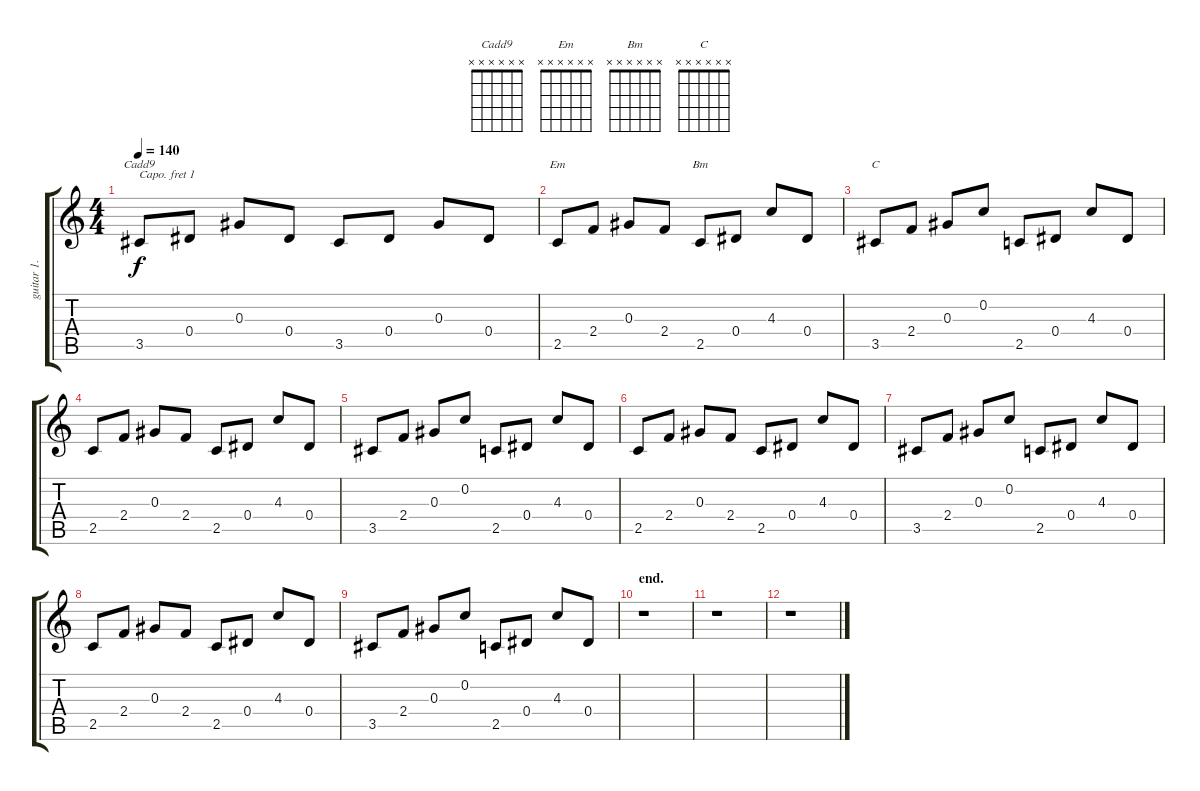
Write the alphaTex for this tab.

\track ("guitar 1." "guitar 1.") {instrument acousticguitarsteel}
\staff {score tabs}
\capo 1
\tuning (E4 B3 G3 D3 A2 E2) {hide}
\chord ("Cadd9" x x x x x x) {firstfret 0}
\chord ("Em" x x x x x x) {firstfret 0}
\chord ("Bm" x x x x x x) {firstfret 0}
\chord ("C" x x x x x x) {firstfret 0}
\ts (4 4)
\tempo 140
\clef g2
\ks c
3.5.8{ch "Cadd9" dy f} 0.4.8 0.3.8 0.4.8 3.5.8 0.4.8 0.3.8 0.4.8 |
2.5.8{ch "Em"} 2.4.8 0.3.8 2.4.8 2.5.8{ch "Bm"} 0.4.8 4.3.8 0.4.8 |
3.5.8{ch "C"} 2.4.8 0.3.8 0.2.8 2.5.8 0.4.8 4.3.8 0.4.8 |
2.5.8 2.4.8 0.3.8 2.4.8 2.5.8 0.4.8 4.3.8 0.4.8 |
3.5.8 2.4.8 0.3.8 0.2.8 2.5.8 0.4.8 4.3.8 0.4.8 |
2.5.8 2.4.8 0.3.8 2.4.8 2.5.8 0.4.8 4.3.8 0.4.8 |
3.5.8 2.4.8 0.3.8 0.2.8 2.5.8 0.4.8 4.3.8 0.4.8 |
2.5.8 2.4.8 0.3.8 2.4.8 2.5.8 0.4.8 4.3.8 0.4.8 |
3.5.8 2.4.8 0.3.8 0.2.8 2.5.8 0.4.8 4.3.8 0.4.8 |
\section ("" "end.")
r.1 |
r.1 |
r.1
